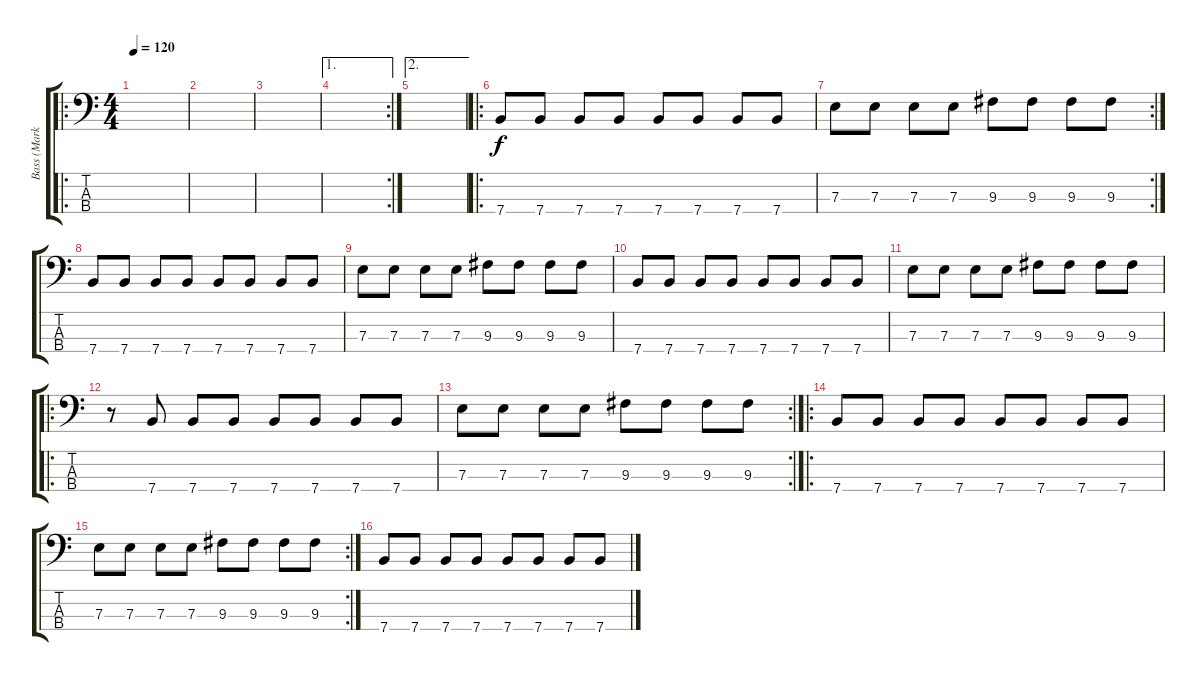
\track ("Bass (Mark Hoppus)" "Bass (Mark") {instrument electricbasspick}
\staff {score tabs}
\tuning (G2 D2 A1 E1) {hide}
\ro
\ts (4 4)
\tempo 120
\clef f4
\ks c
|
|
|
\ae 1
\rc 2
|
\ae 2
|
\ro
7.4.8 7.4.8 7.4.8 7.4.8 7.4.8 7.4.8 7.4.8 7.4.8 |
\rc 2
7.3.8 7.3.8 7.3.8 7.3.8 9.3.8 9.3.8 9.3.8 9.3.8 |
7.4.8 7.4.8 7.4.8 7.4.8 7.4.8 7.4.8 7.4.8 7.4.8 |
7.3.8 7.3.8 7.3.8 7.3.8 9.3.8 9.3.8 9.3.8 9.3.8 |
7.4.8 7.4.8 7.4.8 7.4.8 7.4.8 7.4.8 7.4.8 7.4.8 |
7.3.8 7.3.8 7.3.8 7.3.8 9.3.8 9.3.8 9.3.8 9.3.8 |
\ro
r.8 7.4.8 7.4.8 7.4.8 7.4.8 7.4.8 7.4.8 7.4.8 |
\rc 2
7.3.8 7.3.8 7.3.8 7.3.8 9.3.8 9.3.8 9.3.8 9.3.8 |
\ro
7.4.8 7.4.8 7.4.8 7.4.8 7.4.8 7.4.8 7.4.8 7.4.8 |
\rc 2
7.3.8 7.3.8 7.3.8 7.3.8 9.3.8 9.3.8 9.3.8 9.3.8 |
7.4.8 7.4.8 7.4.8 7.4.8 7.4.8 7.4.8 7.4.8 7.4.8
